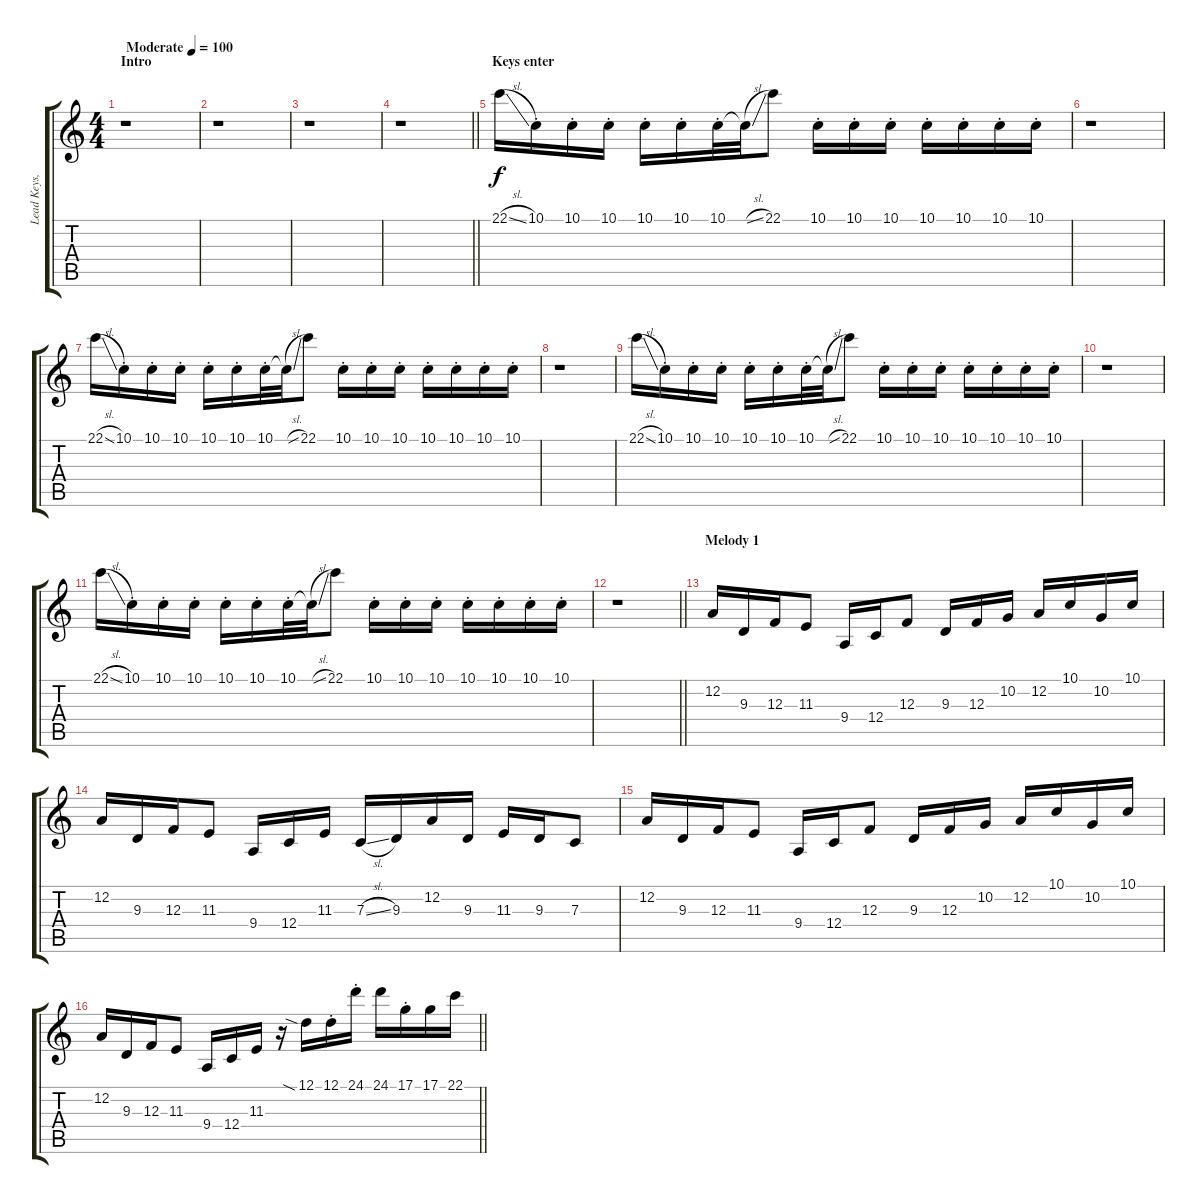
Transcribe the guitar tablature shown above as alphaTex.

\track ("Lead Keys, Additional Guitar" "Lead Keys,") {instrument lead1square}
\staff {score tabs}
\tuning (D4 A3 F3 C3 G2 C2) {hide}
\ts (4 4)
\section ("" "Intro")
\tempo (100 "Moderate")
\clef g2
\ks c
r.1{dy f instrument lead1square} |
r.1 |
r.1 |
\barLineRight lightlight
r.1 |
\section ("" "Keys enter")
22.1{sl}.16 10.1{st}.16 10.1{st}.16 10.1{st}.16 10.1{st}.16 10.1{st}.16 10.1{st}.32 10.1{sl t}.32 22.1.8 10.1{st}.16 10.1{st}.16 10.1{st}.16 10.1{st}.16 10.1{st}.16 10.1{st}.16 10.1{st}.16 |
r.1 |
22.1{sl}.16 10.1{st}.16 10.1{st}.16 10.1{st}.16 10.1{st}.16 10.1{st}.16 10.1{st}.32 10.1{sl t}.32 22.1.8 10.1{st}.16 10.1{st}.16 10.1{st}.16 10.1{st}.16 10.1{st}.16 10.1{st}.16 10.1{st}.16 |
r.1 |
22.1{sl}.16 10.1{st}.16 10.1{st}.16 10.1{st}.16 10.1{st}.16 10.1{st}.16 10.1{st}.32 10.1{sl t}.32 22.1.8 10.1{st}.16 10.1{st}.16 10.1{st}.16 10.1{st}.16 10.1{st}.16 10.1{st}.16 10.1{st}.16 |
r.1 |
22.1{sl}.16 10.1{st}.16 10.1{st}.16 10.1{st}.16 10.1{st}.16 10.1{st}.16 10.1{st}.32 10.1{sl t}.32 22.1.8 10.1{st}.16 10.1{st}.16 10.1{st}.16 10.1{st}.16 10.1{st}.16 10.1{st}.16 10.1{st}.16 |
\barLineRight lightlight
r.1 |
\section ("" "Melody 1")
12.2.16{balance 10} 9.3.16 12.3.16 11.3.8 9.4.16 12.4.16 12.3.8 9.3.16 12.3.16 10.2.16 12.2.16 10.1.16 10.2.16 10.1.16 |
12.2.16 9.3.16 12.3.16 11.3.8 9.4.16 12.4.16 11.3.16 7.3{sl}.16 9.3.16 12.2.16 9.3.16 11.3.16 9.3.16 7.3.8 |
12.2.16 9.3.16 12.3.16 11.3.8 9.4.16 12.4.16 12.3.8 9.3.16 12.3.16 10.2.16 12.2.16 10.1.16 10.2.16 10.1.16 |
\barLineRight lightlight
12.2.16 9.3.16 12.3.16 11.3.8 9.4.16 12.4.16 11.3.16 r.16{balance 8} 12.1{sia}.16 12.1{st}.16 24.1{st}.16 24.1.16 17.1{st}.16 17.1.16 22.1.16
